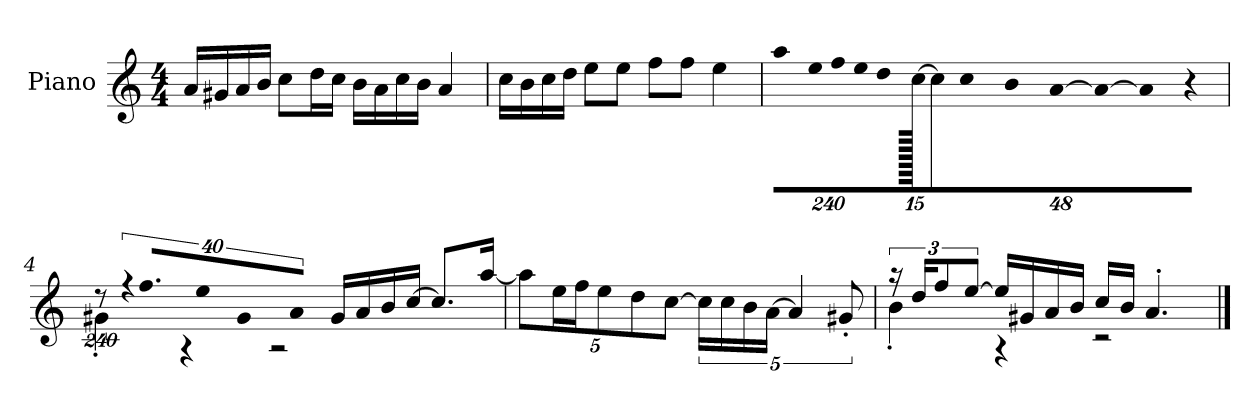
**kern
*part1
*staff1
*I"Piano
*I'P-no
*clefG2
*k[]
*M4/4
*MM90
=1
16a/LL
16g#X/
16a/
16b/JJ
8cc\L
16dd\L
16cc\JJ
16b\LL
16a\
16cc\
16b\JJ
4a/
=2
16cc\LL
16b\
16cc\
16dd\JJ
8ee\L
8ee\J
8ff\L
8ff\J
4ee\
=3
*Xbrackettup
!LO:N:vis=8
960%137aa\L
!LO:N:vis=16
1920%137ee\L
!LO:N:vis=16
1920%137ff\
!LO:N:vis=16
1920%137ee\J
!LO:N:vis=8
960%137dd\J
[1920cc\
384%41cc\L]
!LO:N:vis=32
640%23cc\K
!LO:N:vis=16
1920%137b\
!LO:N:vis=16
[1920%137a\J
!LO:N:vis=8
960%137a\_
!LO:N:vis=32
640%23a\Jkk]
!LO:N:vis=32
640%23r
!!LO:LB:g=z
=4
*brackettup
!LO:N:vis=16
*^
1920%137r	4g#X'\
!LO:N:vis=32	!
640%23r	.
!LO:N:vis=16.	!
960%103ff/KL	.
!LO:N:vis=8	!
960%137ee/	.
.	4r
!LO:N:vis=16	!
1920%137g#/L	.
!LO:N:vis=16	!
1920%137a/JJ	.
16g#/LL	2r
16a/	.
16b/	.
[16cc/JJ	.
8.cc/L]	.
[16aa/Jk	.
*v	*v
=5
*Xbrackettup
10aa\L]
20ee\L
20ff\J
10ee\
10dd\
[10cc\J
*brackettup
20cc\LL]
20cc\
20b\
[20a\JJ
5a/]
10g#X'/
=6
*^
24r	4b'\
24dd/KL	.
12ff/	.
[12ee/J	.
16ee/LL]	4r
16g#X/	.
16a/	.
16b/JJ	.
16cc/LL	2r
16b/JJ	.
4.a'/	.
*v	*v
==
*-
